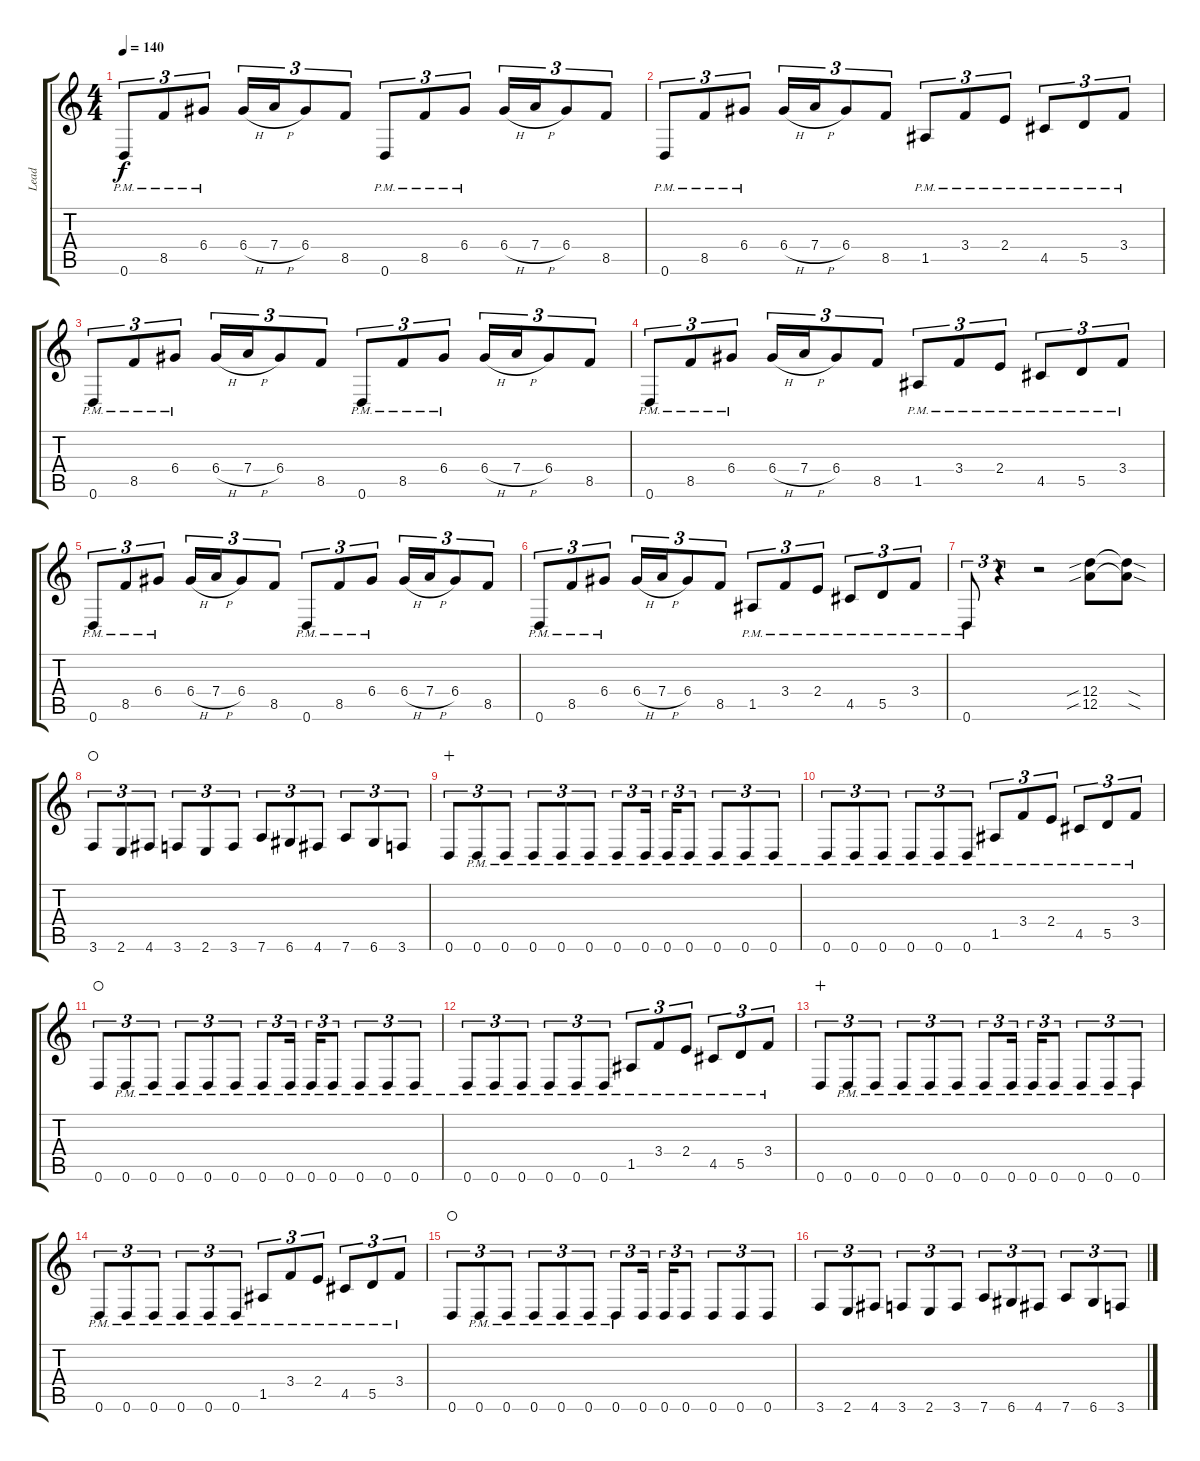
\track ("Lead" "Lead") {instrument overdrivenguitar}
\staff {score tabs}
\tuning (E4 B3 G3 D3 A2 D2) {hide}
\ts (4 4)
\tempo 140
\clef g2
\ks c
0.6{pm}.8{tu (3 2) dy f} 8.5{pm}.8{tu (3 2)} 6.4{pm}.8{tu (3 2)} 6.4{h}.16{tu (3 2)} 7.4{h}.16{tu (3 2)} 6.4.8{tu (3 2)} 8.5.8{tu (3 2)} 0.6{pm}.8{tu (3 2)} 8.5{pm}.8{tu (3 2)} 6.4{pm}.8{tu (3 2)} 6.4{h}.16{tu (3 2)} 7.4{h}.16{tu (3 2)} 6.4.8{tu (3 2)} 8.5.8{tu (3 2)} |
0.6{pm}.8{tu (3 2)} 8.5{pm}.8{tu (3 2)} 6.4{pm}.8{tu (3 2)} 6.4{h}.16{tu (3 2)} 7.4{h}.16{tu (3 2)} 6.4.8{tu (3 2)} 8.5.8{tu (3 2)} 1.5{pm}.8{tu (3 2)} 3.4{pm}.8{tu (3 2)} 2.4{pm}.8{tu (3 2)} 4.5{pm}.8{tu (3 2)} 5.5{pm}.8{tu (3 2)} 3.4{pm}.8{tu (3 2)} |
0.6{pm}.8{tu (3 2)} 8.5{pm}.8{tu (3 2)} 6.4{pm}.8{tu (3 2)} 6.4{h}.16{tu (3 2)} 7.4{h}.16{tu (3 2)} 6.4.8{tu (3 2)} 8.5.8{tu (3 2)} 0.6{pm}.8{tu (3 2)} 8.5{pm}.8{tu (3 2)} 6.4{pm}.8{tu (3 2)} 6.4{h}.16{tu (3 2)} 7.4{h}.16{tu (3 2)} 6.4.8{tu (3 2)} 8.5.8{tu (3 2)} |
0.6{pm}.8{tu (3 2)} 8.5{pm}.8{tu (3 2)} 6.4{pm}.8{tu (3 2)} 6.4{h}.16{tu (3 2)} 7.4{h}.16{tu (3 2)} 6.4.8{tu (3 2)} 8.5.8{tu (3 2)} 1.5{pm}.8{tu (3 2)} 3.4{pm}.8{tu (3 2)} 2.4{pm}.8{tu (3 2)} 4.5{pm}.8{tu (3 2)} 5.5{pm}.8{tu (3 2)} 3.4{pm}.8{tu (3 2)} |
0.6{pm}.8{tu (3 2)} 8.5{pm}.8{tu (3 2)} 6.4{pm}.8{tu (3 2)} 6.4{h}.16{tu (3 2)} 7.4{h}.16{tu (3 2)} 6.4.8{tu (3 2)} 8.5.8{tu (3 2)} 0.6{pm}.8{tu (3 2)} 8.5{pm}.8{tu (3 2)} 6.4{pm}.8{tu (3 2)} 6.4{h}.16{tu (3 2)} 7.4{h}.16{tu (3 2)} 6.4.8{tu (3 2)} 8.5.8{tu (3 2)} |
0.6{pm}.8{tu (3 2)} 8.5{pm}.8{tu (3 2)} 6.4{pm}.8{tu (3 2)} 6.4{h}.16{tu (3 2)} 7.4{h}.16{tu (3 2)} 6.4.8{tu (3 2)} 8.5.8{tu (3 2)} 1.5{pm}.8{tu (3 2)} 3.4{pm}.8{tu (3 2)} 2.4{pm}.8{tu (3 2)} 4.5{pm}.8{tu (3 2)} 5.5{pm}.8{tu (3 2)} 3.4{pm}.8{tu (3 2)} |
0.6{pm}.8{tu (3 2)} r.4{tu (3 2)} r.2 (12.4{sib} 12.5{sib}).8{balance 8} (12.4{sod t} 12.5{sod t}).8 |
3.6.8{tu (3 2) waho} 2.6.8{tu (3 2)} 4.6.8{tu (3 2)} 3.6.8{tu (3 2)} 2.6.8{tu (3 2)} 3.6.8{tu (3 2)} 7.6.8{tu (3 2)} 6.6.8{tu (3 2)} 4.6.8{tu (3 2)} 7.6.8{tu (3 2)} 6.6.8{tu (3 2)} 3.6.8{tu (3 2)} |
0.6.8{tu (3 2) wahc} 0.6{pm}.8{tu (3 2)} 0.6{pm}.8{tu (3 2)} 0.6{pm}.8{tu (3 2)} 0.6{pm}.8{tu (3 2)} 0.6{pm}.8{tu (3 2)} 0.6{pm}.8{tu (3 2)} 0.6{pm}.16{tu (3 2) beam splitsecondary} 0.6{pm}.16{tu (3 2)} 0.6{pm}.8{tu (3 2)} 0.6{pm}.8{tu (3 2)} 0.6{pm}.8{tu (3 2)} 0.6{pm}.8{tu (3 2)} |
0.6{pm}.8{tu (3 2)} 0.6{pm}.8{tu (3 2)} 0.6{pm}.8{tu (3 2)} 0.6{pm}.8{tu (3 2)} 0.6{pm}.8{tu (3 2)} 0.6{pm}.8{tu (3 2)} 1.5{pm}.8{tu (3 2)} 3.4{pm}.8{tu (3 2)} 2.4{pm}.8{tu (3 2)} 4.5{pm}.8{tu (3 2)} 5.5{pm}.8{tu (3 2)} 3.4{pm}.8{tu (3 2)} |
0.6.8{tu (3 2) waho} 0.6{pm}.8{tu (3 2)} 0.6{pm}.8{tu (3 2)} 0.6{pm}.8{tu (3 2)} 0.6{pm}.8{tu (3 2)} 0.6{pm}.8{tu (3 2)} 0.6{pm}.8{tu (3 2)} 0.6{pm}.16{tu (3 2) beam splitsecondary} 0.6{pm}.16{tu (3 2)} 0.6{pm}.8{tu (3 2)} 0.6{pm}.8{tu (3 2)} 0.6{pm}.8{tu (3 2)} 0.6{pm}.8{tu (3 2)} |
0.6{pm}.8{tu (3 2)} 0.6{pm}.8{tu (3 2)} 0.6{pm}.8{tu (3 2)} 0.6{pm}.8{tu (3 2)} 0.6{pm}.8{tu (3 2)} 0.6{pm}.8{tu (3 2)} 1.5{pm}.8{tu (3 2)} 3.4{pm}.8{tu (3 2)} 2.4{pm}.8{tu (3 2)} 4.5{pm}.8{tu (3 2)} 5.5{pm}.8{tu (3 2)} 3.4{pm}.8{tu (3 2)} |
0.6.8{tu (3 2) wahc} 0.6{pm}.8{tu (3 2)} 0.6{pm}.8{tu (3 2)} 0.6{pm}.8{tu (3 2)} 0.6{pm}.8{tu (3 2)} 0.6{pm}.8{tu (3 2)} 0.6{pm}.8{tu (3 2)} 0.6{pm}.16{tu (3 2) beam splitsecondary} 0.6{pm}.16{tu (3 2)} 0.6{pm}.8{tu (3 2)} 0.6{pm}.8{tu (3 2)} 0.6{pm}.8{tu (3 2)} 0.6{pm}.8{tu (3 2)} |
0.6{pm}.8{tu (3 2)} 0.6{pm}.8{tu (3 2)} 0.6{pm}.8{tu (3 2)} 0.6{pm}.8{tu (3 2)} 0.6{pm}.8{tu (3 2)} 0.6{pm}.8{tu (3 2)} 1.5{pm}.8{tu (3 2)} 3.4{pm}.8{tu (3 2)} 2.4{pm}.8{tu (3 2)} 4.5{pm}.8{tu (3 2)} 5.5{pm}.8{tu (3 2)} 3.4{pm}.8{tu (3 2)} |
0.6.8{tu (3 2) waho} 0.6{pm}.8{tu (3 2)} 0.6{pm}.8{tu (3 2)} 0.6{pm}.8{tu (3 2)} 0.6{pm}.8{tu (3 2)} 0.6{pm}.8{tu (3 2)} 0.6{pm}.8{tu (3 2)} 0.6.16{tu (3 2) beam splitsecondary} 0.6.16{tu (3 2)} 0.6.8{tu (3 2)} 0.6.8{tu (3 2)} 0.6.8{tu (3 2)} 0.6.8{tu (3 2)} |
3.6.8{tu (3 2)} 2.6.8{tu (3 2)} 4.6.8{tu (3 2)} 3.6.8{tu (3 2)} 2.6.8{tu (3 2)} 3.6.8{tu (3 2)} 7.6.8{tu (3 2)} 6.6.8{tu (3 2)} 4.6.8{tu (3 2)} 7.6.8{tu (3 2)} 6.6.8{tu (3 2)} 3.6.8{tu (3 2)}
